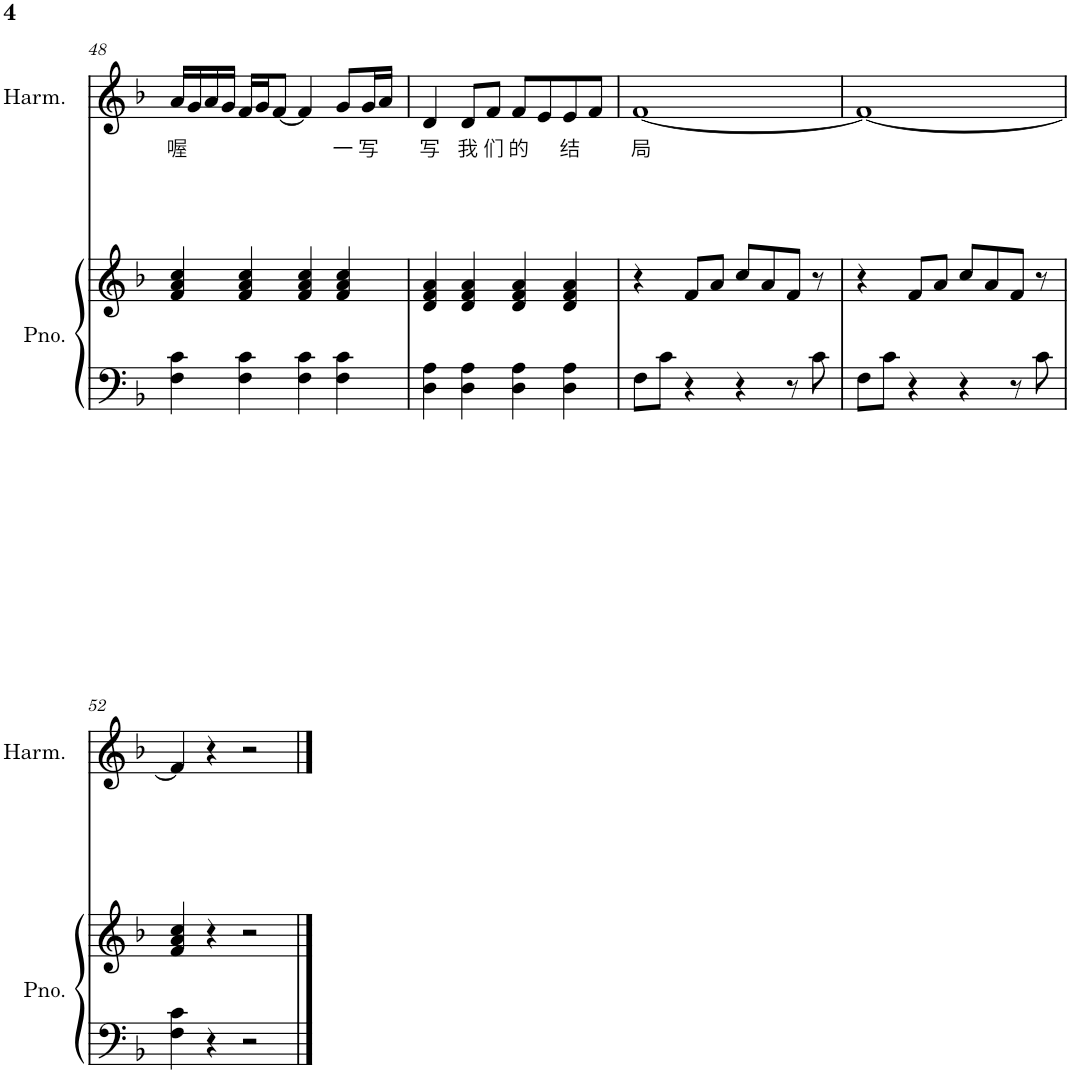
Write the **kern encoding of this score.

**kern	**kern	**kern	**text
*part2	*part2	*part1	*part1
*staff3	*staff2	*staff1	*staff1
*I"Piano	*	*I"Harmonica	*
*I'Pno.	*	*I'Harm.	*
!!LO:PB:g=z
*clefF4	*clefG2	*clefG2	*
*k[b-]	*k[b-]	*k[b-]	*
*M4/4	*M4/4	*M4/4	*
=48	=48	=48	=48
!	!	!	!LO:LY:b
4F\ 4c\	4f/ 4a/ 4cc/	16a/LL	喔
.	.	16g/	.
.	.	16a/	.
.	.	16g/JJ	.
4F\ 4c\	4f/ 4a/ 4cc/	16f/LL	.
.	.	16g/J	.
.	.	[8f/J	.
4F\ 4c\	4f/ 4a/ 4cc/	4f/]	.
!	!	!	!LO:LY:b
4F\ 4c\	4f/ 4a/ 4cc/	8g/L	一
!	!	!	!LO:LY:b
.	.	16g/L	写
.	.	16a/JJ	.
=49	=49	=49	=49
!	!	!	!LO:LY:b
4D\ 4A\	4d/ 4f/ 4a/	4d/	写
!	!	!	!LO:LY:b
4D\ 4A\	4d/ 4f/ 4a/	8d/L	我
!	!	!	!LO:LY:b
.	.	8f/J	们
!	!	!	!LO:LY:b
4D\ 4A\	4d/ 4f/ 4a/	8f/L	的
.	.	8e/	.
!	!	!	!LO:LY:b
4D\ 4A\	4d/ 4f/ 4a/	8e/	结
.	.	8f/J	.
=50	=50	=50	=50
!	!	!	!LO:LY:b
8F\L	4r	[1f	局
8c\J	.	.	.
4r	8f/L	.	.
.	8a/J	.	.
4r	8cc/L	.	.
.	8a/	.	.
8r	8f/J	.	.
8c\	8r	.	.
=51	=51	=51	=51
8F\L	4r	1f_	.
8c\J	.	.	.
4r	8f/L	.	.
.	8a/J	.	.
4r	8cc/L	.	.
.	8a/	.	.
8r	8f/J	.	.
8c\	8r	.	.
!!LO:LB:g=z
=52	=52	=52	=52
4F\ 4c\	4f/ 4a/ 4cc/	4f/]	.
4r	4r	4r	.
2r	2r	2r	.
==	==	==	==
*-	*-	*-	*-
